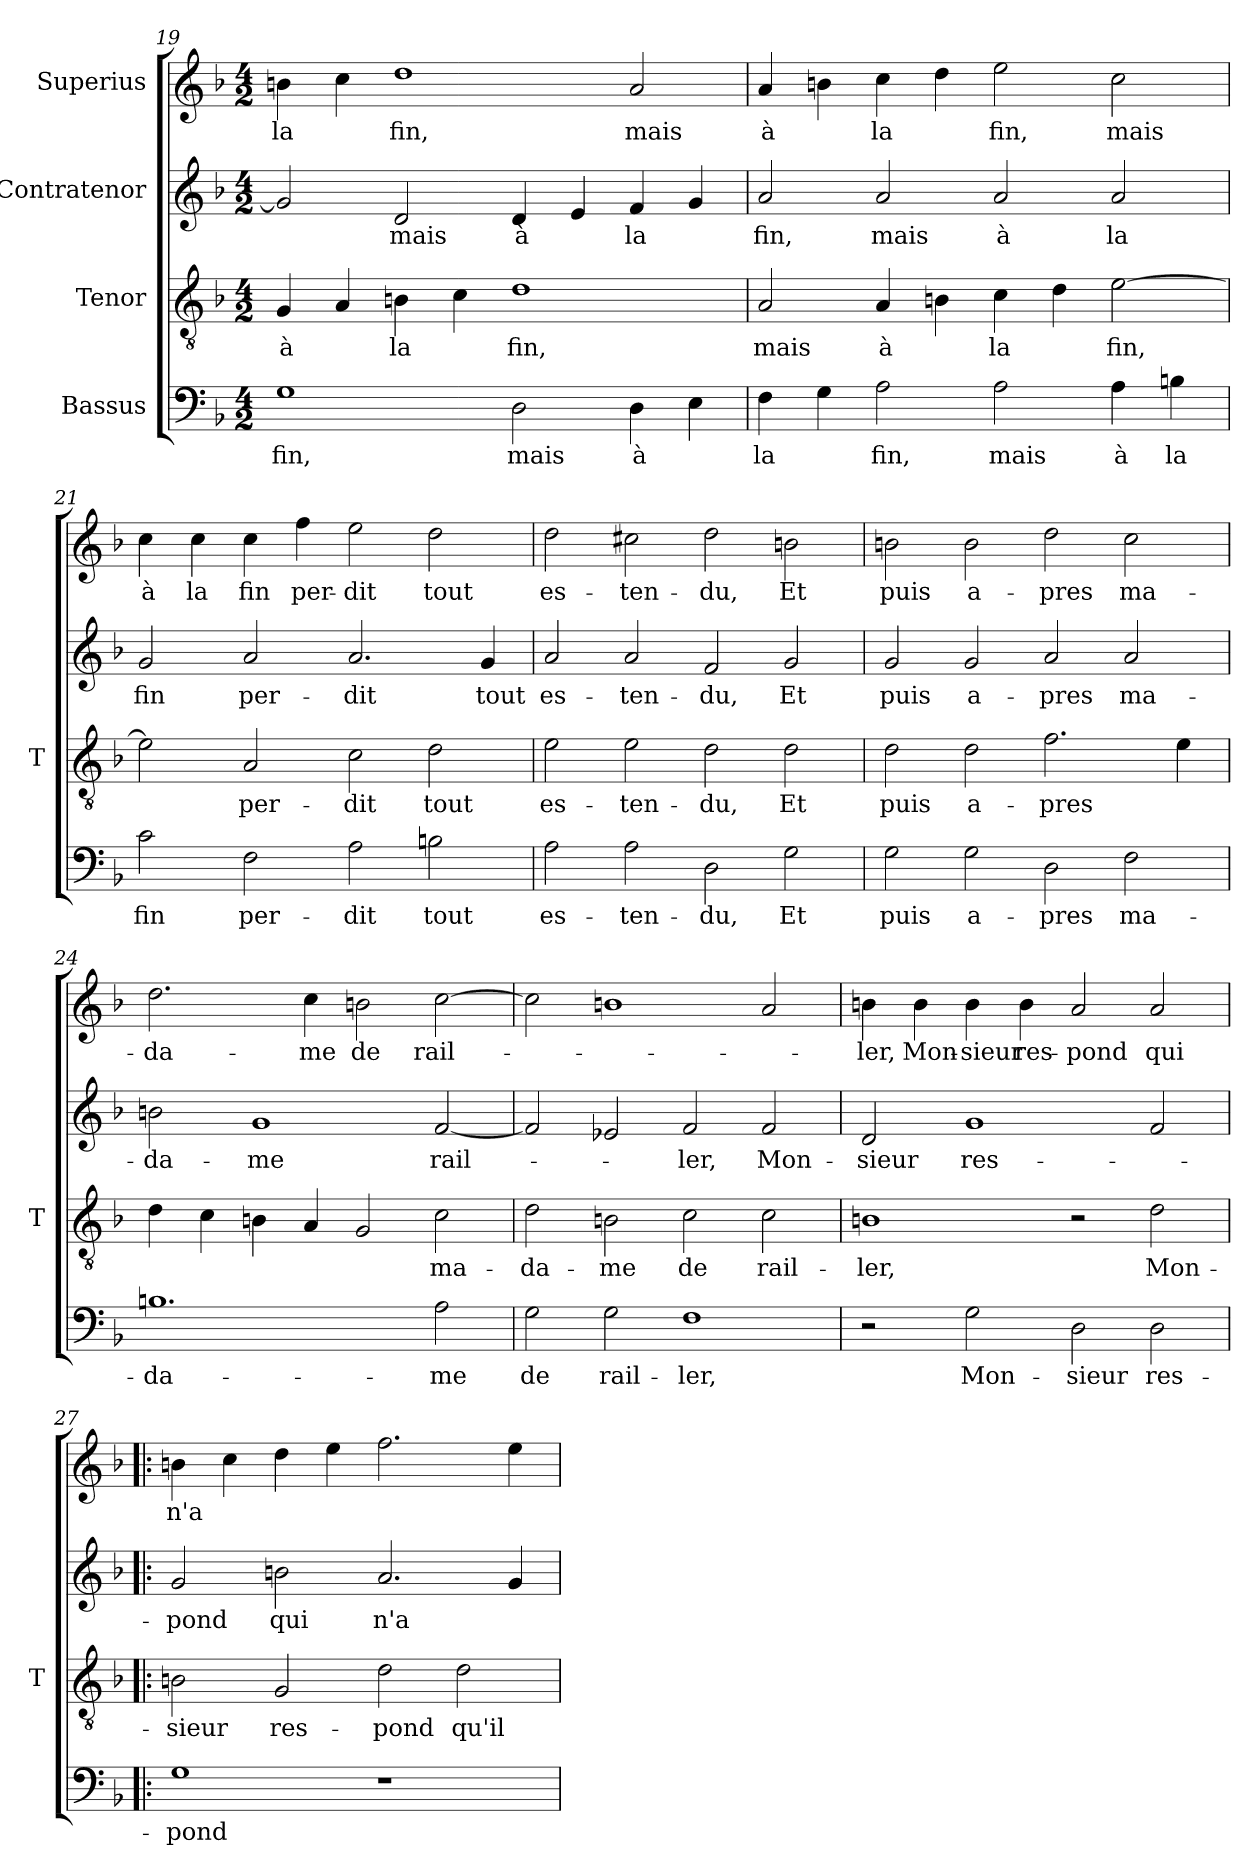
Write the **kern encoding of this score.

**kern	**text	**kern	**text	**kern	**text	**kern	**text
*part4	*part4	*part3	*part3	*part2	*part2	*part1	*part1
*staff4	*staff4	*staff3	*staff3	*staff2	*staff2	*staff1	*staff1
*I"Bassus	*	*I"Tenor	*	*I"Contratenor	*	*I"Superius	*
*	*	*I'T	*	*	*	*	*
*clefF4	*	*clefGv2	*	*clefG2	*	*clefG2	*
*k[b-]	*	*k[b-]	*	*k[b-]	*	*k[b-]	*
*M4/2	*	*M4/2	*	*M4/2	*	*M4/2	*
=19	=19	=19	=19	=19	=19	=19	=19
1G	-fin,	4G	-à	2g]	.	4b	-la
.	.	4A	.	.	.	4cc	.
.	.	4Bn	-la	2d	-mais	1dd	-fin,
.	.	4c	.	.	.	.	.
2D	-mais	1d	-fin,	4d	-à	.	.
.	.	.	.	4e	.	.	.
4D	-à	.	.	4f	-la	2a	-mais
4E	.	.	.	4g	.	.	.
=20	=20	=20	=20	=20	=20	=20	=20
4F	-la	2A	-mais	2a	-fin,	4a	-à
4G	.	.	.	.	.	4b	.
2A	-fin,	4A	-à	2a	-mais	4cc	-la
.	.	4Bn	.	.	.	4dd	.
2A	-mais	4c	-la	2a	-à	2ee	-fin,
.	.	4d	.	.	.	.	.
4A	-à	[2e	-fin,	2a	-la	2cc	-mais
4Bn	-la	.	.	.	.	.	.
=21	=21	=21	=21	=21	=21	=21	=21
2c	-fin	2e]	.	2g	-fin	4cc	-à
.	.	.	.	.	.	4cc	-la
2F	per-	2A	per-	2a	per-	4cc	-fin
.	.	.	.	.	.	4ff	per-
2A	-dit	2c	-dit	2.a	-dit	2ee	-dit
2Bn	-tout	2d	-tout	.	.	2dd	-tout
.	.	.	.	4g	-tout	.	.
=22	=22	=22	=22	=22	=22	=22	=22
2A	es-	2e	es-	2a	es-	2dd	es-
2A	ten-	2e	ten-	2a	ten-	2cc#X	ten-
2D	-du,	2d	-du,	2f	-du,	2dd	-du,
2G	-Et	2d	-Et	2g	-Et	2b	-Et
=23	=23	=23	=23	=23	=23	=23	=23
2G	-puis	2d	-puis	2g	-puis	2b	-puis
2G	a-	2d	a-	2g	a-	2b	a-
2D	-pres	2.f	-pres	2a	-pres	2dd	-pres
2F	ma-	.	.	2a	ma-	2cc	ma-
.	.	4e	.	.	.	.	.
=24	=24	=24	=24	=24	=24	=24	=24
1.Bn	da-	4d	.	2b	da-	2.dd	da-
.	.	4c	.	.	.	.	.
.	.	4Bn	.	1g	-me	.	.
.	.	4A	.	.	.	4cc	-me
.	.	2G	.	.	.	2b	-de
2A	-me	2c	ma-	[2f	rail-	[2cc	rail-
=25	=25	=25	=25	=25	=25	=25	=25
2G	-de	2d	da-	2f]	.	2cc]	.
2G	rail-	2Bn	-me	2e-X	.	1b	.
1F	-ler,	2c	-de	2f	-ler,	.	.
.	.	2c	rail-	2f	Mon-	2a	.
=26	=26	=26	=26	=26	=26	=26	=26
2r	.	1Bn	-ler,	2d	-sieur	4b	-ler,
.	.	.	.	.	.	4b	Mon-
2G	Mon-	.	.	1g	res-	4b	-sieur
.	.	.	.	.	.	4b	res-
2D	-sieur	2r	.	.	.	2a	-pond
2D	res-	2d	Mon-	2f	.	2a	-qui
=27!|:	=27!|:	=27!|:	=27!|:	=27!|:	=27!|:	=27!|:	=27!|:
1G	-pond	2Bn	-sieur	2g	-pond	4b	-n'a
.	.	.	.	.	.	4cc	.
.	.	2G	res-	2b	-qui	4dd	.
.	.	.	.	.	.	4ee	.
1r	.	2d	-pond	2.a	-n'a	2.ff	.
.	.	2d	-qu'il	.	.	.	.
.	.	.	.	4g	.	4ee	.
=	=	=	=	=	=	=	=
*-	*-	*-	*-	*-	*-	*-	*-
